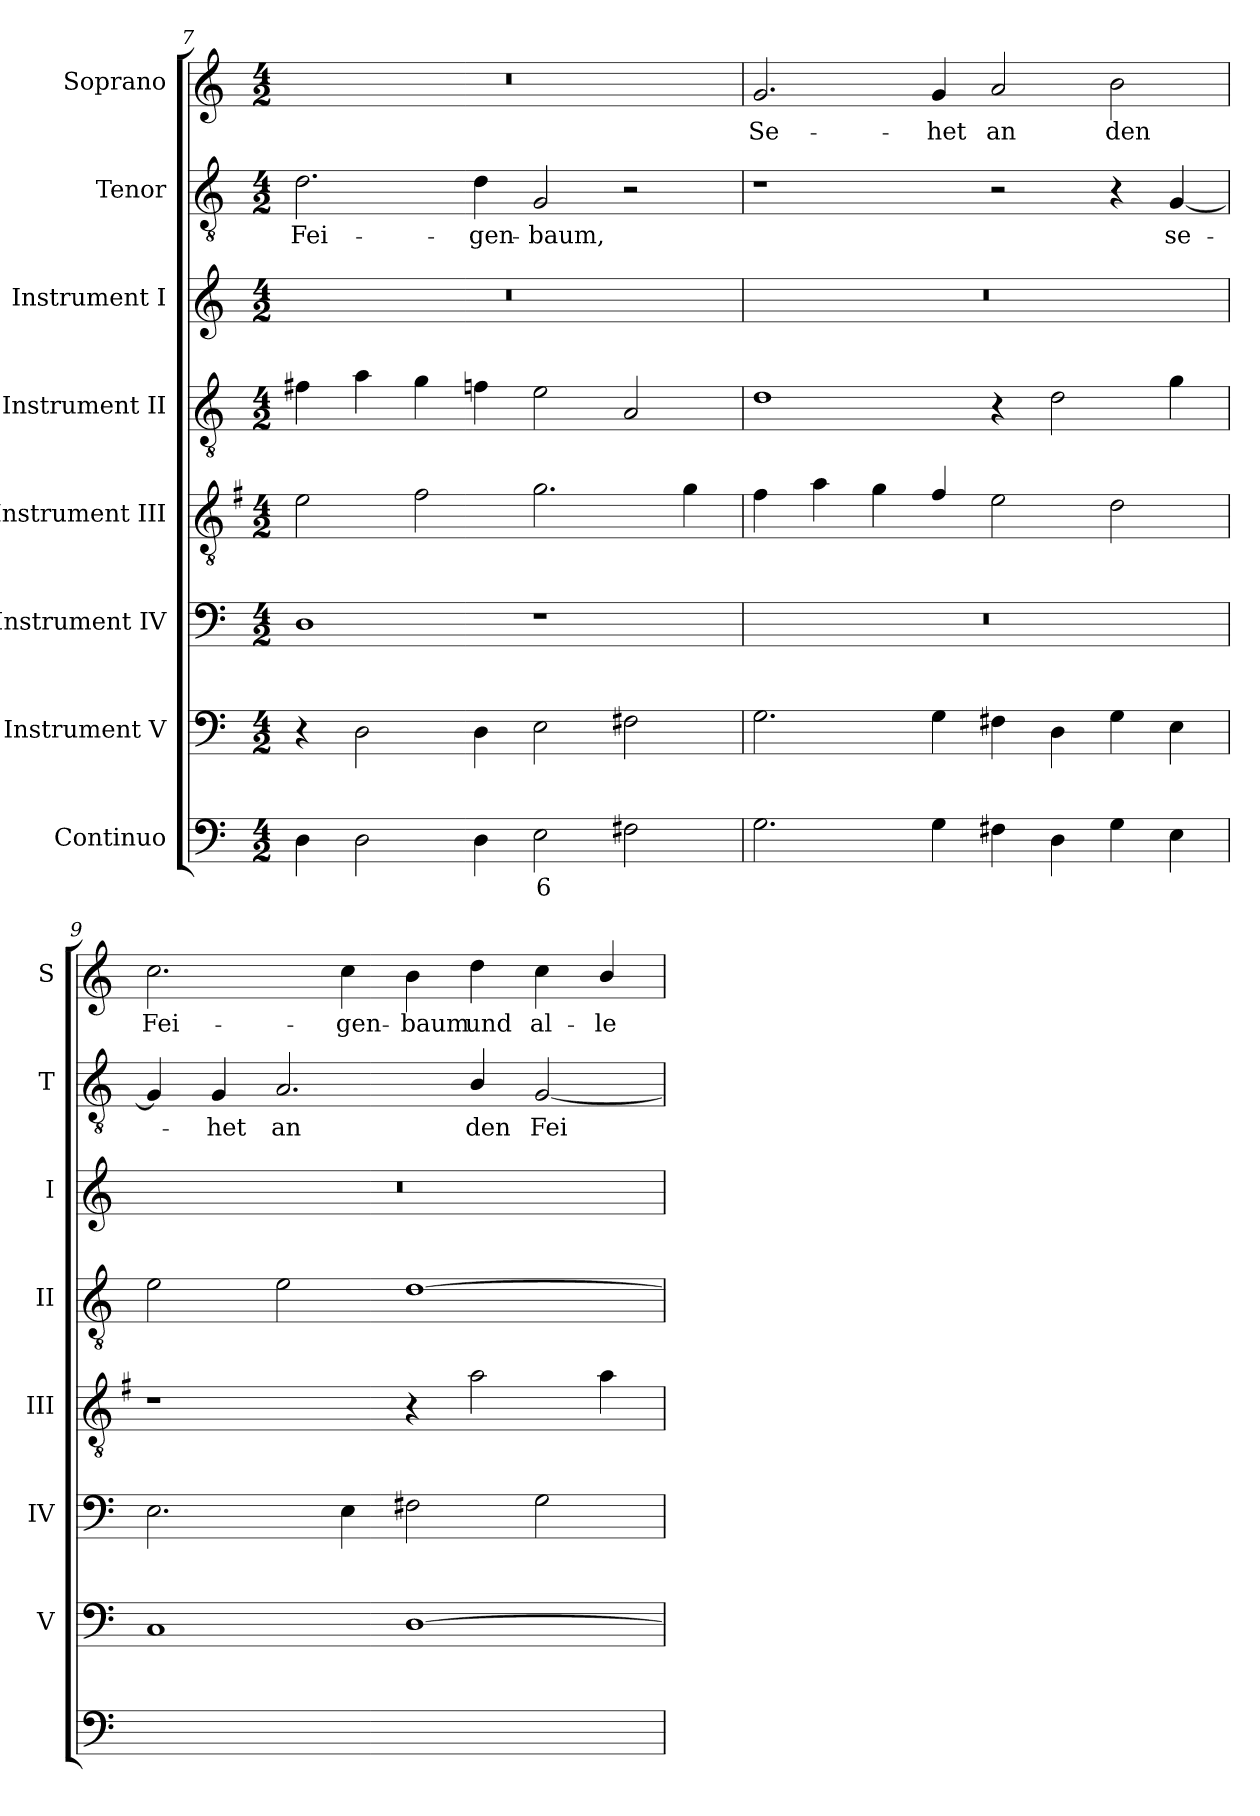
**kern	**text	**kern	**kern	**kern	**kern	**kern	**kern	**text	**kern	**text
*part8	*part8	*part7	*part6	*part5	*part4	*part3	*part2	*part2	*part1	*part1
*staff8	*staff8	*staff7	*staff6	*staff5	*staff4	*staff3	*staff2	*staff2	*staff1	*staff1
*I"Continuo	*	*I"Instrument V	*I"Instrument IV	*I"Instrument III	*I"Instrument II	*I"Instrument I	*I"Tenor	*	*I"Soprano	*
*	*	*I'V	*I'IV	*I'III	*I'II	*I'I	*I'T	*	*I'S	*
*clefF4	*	*clefF4	*clefF4	*clefGv2	*clefGv2	*clefG2	*clefGv2	*	*clefG2	*
*	*	*	*	*ITrd4c7	*	*	*	*	*	*
*k[]	*	*k[]	*k[]	*k[]	*k[]	*k[]	*k[]	*	*k[]	*
*C:	*	*C:	*C:	*C:	*C:	*C:	*C:	*	*C:	*
*M4/2	*	*M4/2	*M4/2	*M4/2	*M4/2	*M4/2	*M4/2	*	*M4/2	*
=7	=7	=7	=7	=7	=7	=7	=7	=7	=7	=7
!	!	!	!	!	!	!	!	!LO:LY:b	!	!
4D	.	4r	1D	2A	4f#X	0r	2.d	Fei-	0r	.
2D	.	2D	.	.	4a	.	.	.	.	.
.	.	.	.	2B	4g	.	.	.	.	.
!	!	!	!	!	!	!	!	!LO:LY:b	!	!
4D	.	4D	.	.	4fn	.	4d	-gen-	.	.
!	!LO:LY:b	!	!	!	!	!	!	!LO:LY:b	!	!
2E	6	2E	1r	2.c	2e	.	2G	-baum,	.	.
2F#X	.	2F#X	.	.	2A	.	2r	.	.	.
.	.	.	.	4c	.	.	.	.	.	.
=8	=8	=8	=8	=8	=8	=8	=8	=8	=8	=8
!	!	!	!	!	!	!	!	!	!	!LO:LY:b
2.G	.	2.G	0r	4B	1d	0r	1r	.	2.g	Se-
.	.	.	.	4d	.	.	.	.	.	.
.	.	.	.	4c	.	.	.	.	.	.
!	!	!	!	!	!	!	!	!	!	!LO:LY:b
4G	.	4G	.	4B/	.	.	.	.	4g	-het
!	!	!	!	!	!	!	!	!	!	!LO:LY:b
4F#X	.	4F#X	.	2A	4r	.	2r	.	2a	an
4D	.	4D	.	.	2d	.	.	.	.	.
!	!	!	!	!	!	!	!	!	!	!LO:LY:b
4G	.	4G	.	2G	.	.	4r	.	2b	den
!	!	!	!	!	!	!	!	!LO:LY:b	!	!
4E	.	4E	.	.	4g	.	[4G	se-	.	.
=9	=9	=9	=9	=9	=9	=9	=9	=9	=9	=9
!	!LO:LY:b	!	!	!	!	!	!	!	!	!LO:LY:b
[2Cyy	5	1C	2.E	1r	2e	0r	4G]	.	2.cc	Fei-
!	!	!	!	!	!	!	!	!LO:LY:b	!	!
.	.	.	.	.	.	.	4G	het	.	.
!	!LO:LY:b	!	!	!	!	!	!	!LO:LY:b	!	!
2Cyy]	6	.	.	.	2e	.	2.A	an	.	.
!	!	!	!	!	!	!	!	!	!	!LO:LY:b
.	.	.	4E	.	.	.	.	.	4cc	-gen-
!	!	!	!	!	!	!	!	!	!	!LO:LY:b
[2Dyy	.	[1D	2F#X	4r	[1d	.	.	.	4b	-baum
!	!	!	!	!	!	!	!	!LO:LY:b	!	!LO:LY:b
.	.	.	.	2d	.	.	4B/	den	4dd	und
!	!LO:LY:b	!	!	!	!	!	!	!LO:LY:b	!	!LO:LY:b
2Dyy]	4	.	2G	.	.	.	[2G	Fei-	4cc	al-
!	!	!	!	!	!	!	!	!	!	!LO:LY:b
.	.	.	.	4d	.	.	.	.	4b/	-le
=	=	=	=	=	=	=	=	=	=	=
*-	*-	*-	*-	*-	*-	*-	*-	*-	*-	*-
